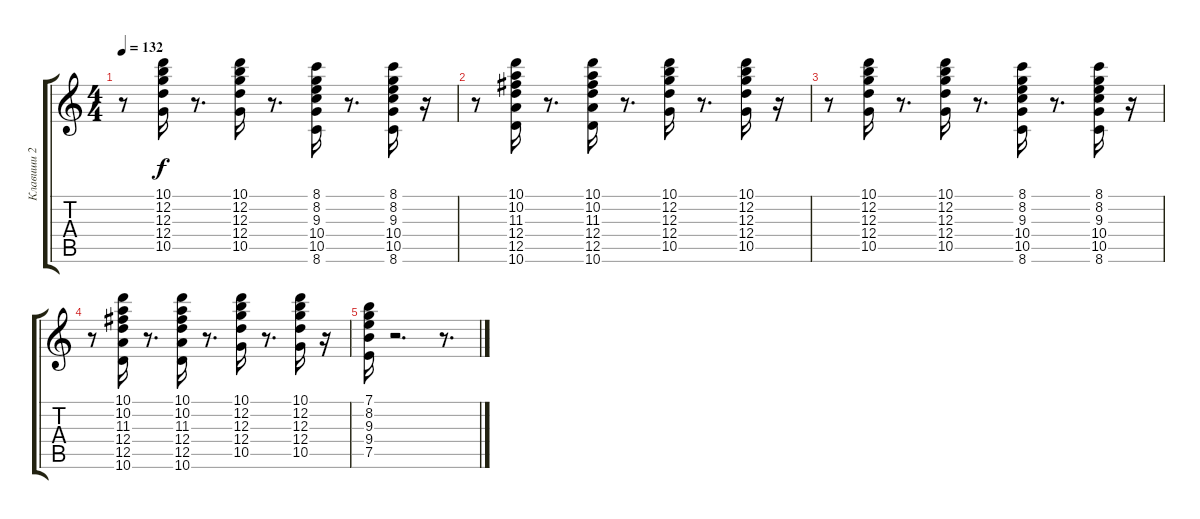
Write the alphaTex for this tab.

\track ("Клавиши 2" "Клавиши 2") {instrument synthbass1}
\staff {score tabs}
\tuning (E4 B3 G3 D3 A2 E2) {hide}
\ts (4 4)
\tempo 132
\clef g2
\ks c
r.8{dy f} (10.1 12.2 12.3 12.4 10.5).16 r.8{d} (10.1 12.2 12.3 12.4 10.5).16 r.8{d} (8.1 8.2 9.3 10.4 10.5 8.6).16 r.8{d} (8.1 8.2 9.3 10.4 10.5 8.6).16 r.16 |
r.8 (10.1 10.2 11.3 12.4 12.5 10.6).16 r.8{d} (10.1 10.2 11.3 12.4 12.5 10.6).16 r.8{d} (10.1 12.2 12.3 12.4 10.5).16 r.8{d} (10.1 12.2 12.3 12.4 10.5).16 r.16 |
r.8 (10.1 12.2 12.3 12.4 10.5).16 r.8{d} (10.1 12.2 12.3 12.4 10.5).16 r.8{d} (8.1 8.2 9.3 10.4 10.5 8.6).16 r.8{d} (8.1 8.2 9.3 10.4 10.5 8.6).16 r.16 |
r.8 (10.1 10.2 11.3 12.4 12.5 10.6).16 r.8{d} (10.1 10.2 11.3 12.4 12.5 10.6).16 r.8{d} (10.1 12.2 12.3 12.4 10.5).16 r.8{d} (10.1 12.2 12.3 12.4 10.5).16 r.16 |
(7.1 8.2 9.3 9.4 7.5).16 r.2{d} r.8{d}
